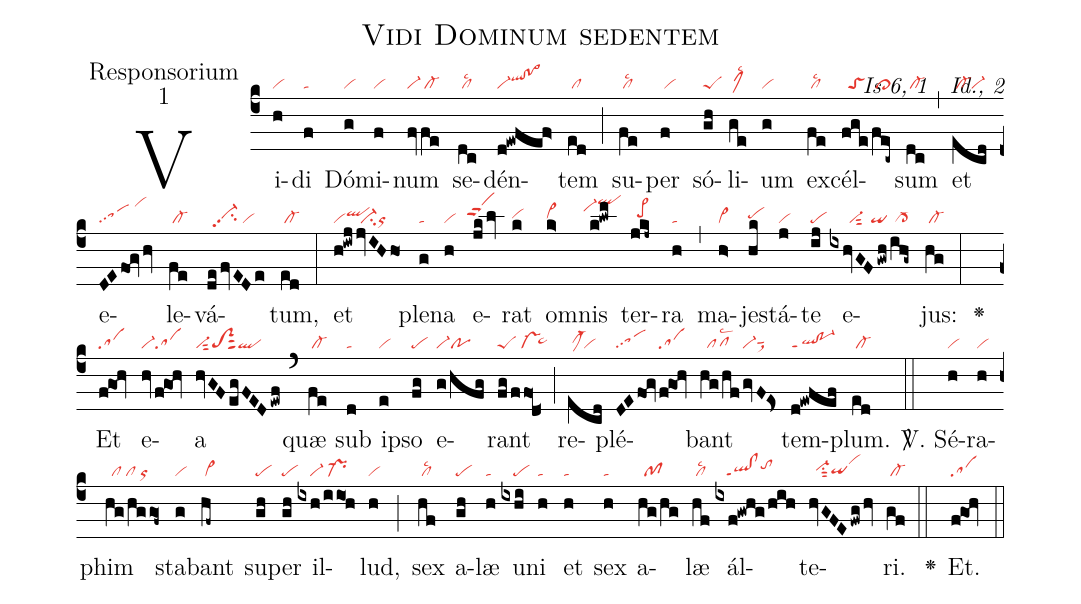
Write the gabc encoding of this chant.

name:Vidi Dominum sedentem;
office-part:Responsorium;
mode:1;
commentary:Is 6, 1 ꝟ Id., 2;
nabc-lines:1;
%%
(c4)Vi(h|vi)di(f|ta) Dó(g|vi)mi(f|vi)num(fv|vi-|fe|/cl-) se(dc|/cllsc2)dén(d!ewfef>|vi-qlhi!po>hi)tem(ed|/cl) (;)
su(fe|/cllsc2)per(f|/vi) só(gh|peS)li(ge|/clMhilsc2)um(g|vi) ex(fe|/cllsc2)cél(fge|//toS|/fec~|/ci~)sum(dc|/cl-) (,)
et(ecd|/cl-vi-) e(DEfo1g/hv|sapp1/vihm)le(fe|/cl-)vá(defvEDe|//vi-hhpp2su2/vi)tum,(ed|/cl-) (:)
et(h!iwjjvIHho1|viqlhi```ci-or) ple(g|ta)na(h|vi) e(jklv|``vihippt2)rat(k|vihh)
om(k>|vi>hh)nis(k!lwm|``vi-hkqlhn) ter(jkj~|//pe>hi)ra(h|ta) (,)
ma(h>|vi>)je(hk|pehh)stá(j|vi)te(ij|pe) e(ixhvGF|//////vi-sut2|gwh|``qi|/ihg~|/cl->)jus:(hg|/cl-) (:)

<v>\greheightstar</v>()
Et(f!go1!hv|sa) e(hvf!go1!hv|vi-sa)a(hvGFegFEDewf|vi-sut2toS2sut2ql) (`)
quæ(fe|/cl-) sub(d|ta) i(e|vi)pso(fg|pe) e(g/hfg|vi-po)rant(fg|peS|/f/fo1d<|///vs-`pe~hh) (;)
re(ecd|/clM-hh`vi)plé(DEfo1g|sapp1|/f!go1!hv|sa)bant(hg/hf|//pflsc2|gvF!es>|vi-sut1sux1)
tem(d!ewfef|ql!po-1ppt1)plum.(ed|/cl-) (::)

<sp>V/</sp>.
Sé(h|vi)ra(h|vi)phim(hg/hg/go1f~|//cl/cl/or) sta(g|vi)bant(hf~|/cl~)
su(gh|pe)per(gh|pe) il(ixh/iio1h|////vi-/pr-)lud,(h|vi) (;)
sex(hf|/cllsc2) a(gh|pe)læ(h|ta) u(ixhi|////pe)ni(h|ta)
et(h|ta) sex(h|ta) a(hg/hg|//pf)læ(hf|/cllsc2)
ál(ixf!gwhg/hih|///ql!clppt1tohi)te(hvGFEfwghv|//vi-hhsu1sut2qihgvihk)ri.(gf|/cl-) (::)

<v>\greheightstar</v>() Et.(f!go1!hv|sa) (::)
